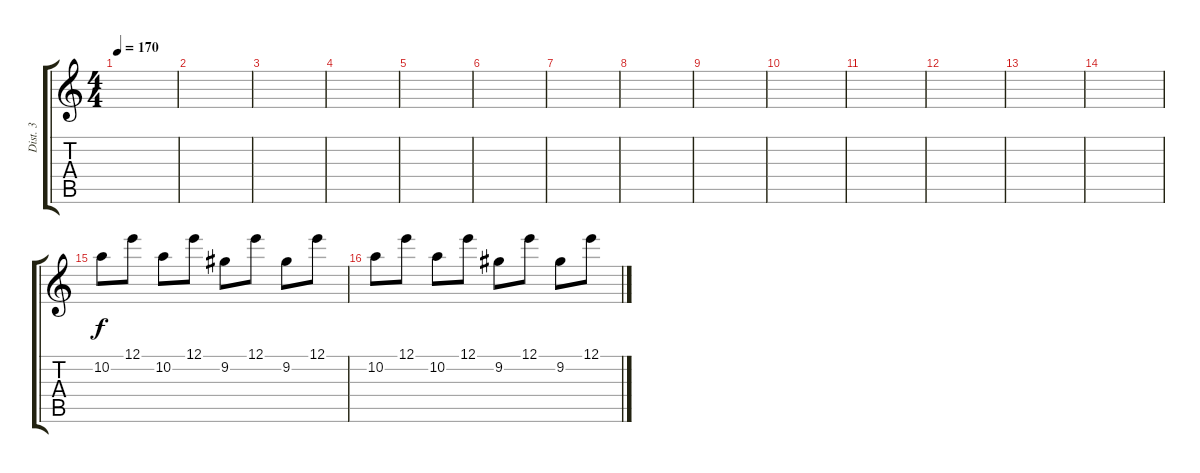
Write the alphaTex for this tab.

\track ("Dist. 3" "Dist. 3") {instrument distortionguitar}
\staff {score tabs}
\tuning (E4 B3 G3 D3 A2 D2) {hide}
\ts (4 4)
\tempo 170
\clef g2
\ks c
|
|
|
|
|
|
|
|
|
|
|
|
|
|
10.2.8 12.1.8 10.2.8 12.1.8 9.2.8 12.1.8 9.2.8 12.1.8 |
10.2.8 12.1.8 10.2.8 12.1.8 9.2.8 12.1.8 9.2.8 12.1.8
